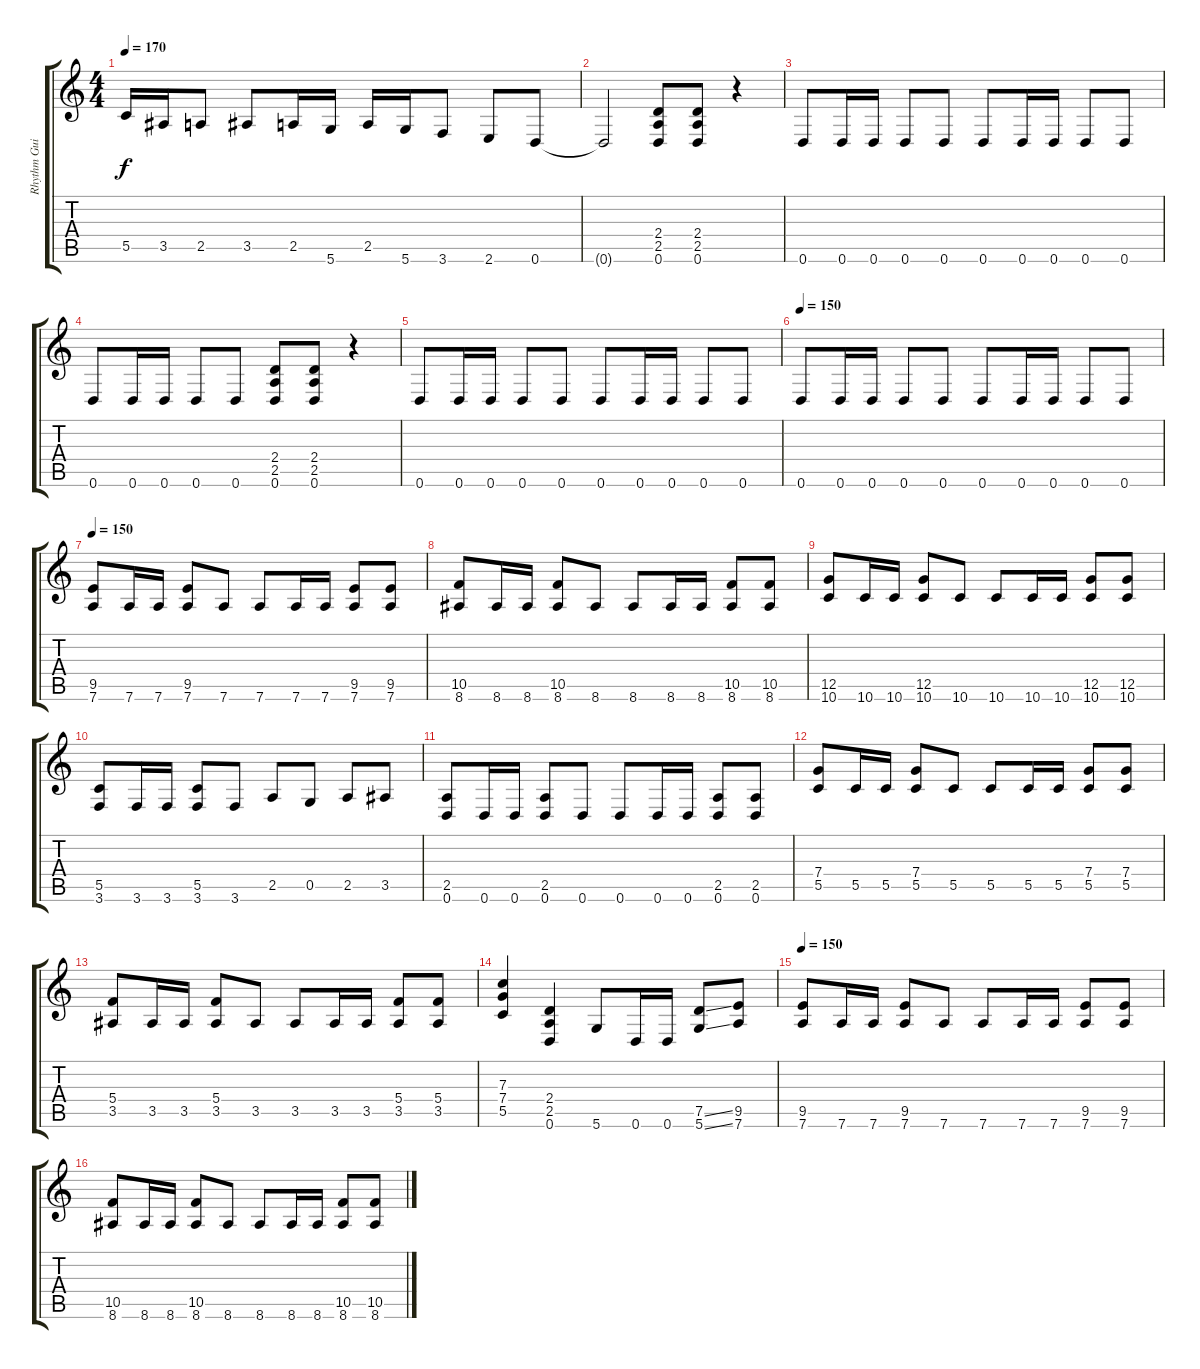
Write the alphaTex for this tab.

\track ("Rhythm Guitar" "Rhythm Gui") {instrument distortionguitar}
\staff {score tabs}
\tuning (D4 A3 F3 C3 G2 D2) {hide}
\ts (4 4)
\tempo 170
\clef g2
\ks c
5.5.16{dy f} 3.5.16 2.5.8 3.5.8 2.5.16 5.6.16 2.5.16 5.6.16 3.6.8 2.6.8 0.6.8 |
0.6{t}.2 (2.4 2.5 0.6).8 (2.4 2.5 0.6).8 r.4 |
0.6.8 0.6.16 0.6.16 0.6.8 0.6.8 0.6.8 0.6.16 0.6.16 0.6.8 0.6.8 |
0.6.8 0.6.16 0.6.16 0.6.8 0.6.8 (2.4 2.5 0.6).8 (2.4 2.5 0.6).8 r.4 |
0.6.8 0.6.16 0.6.16 0.6.8 0.6.8 0.6.8 0.6.16 0.6.16 0.6.8 0.6.8 |
\tempo 150
0.6.8 0.6.16 0.6.16 0.6.8 0.6.8 0.6.8 0.6.16 0.6.16 0.6.8 0.6.8 |
\tempo 150
(9.5 7.6).8{volume 12} 7.6.16 7.6.16 (9.5 7.6).8 7.6.8 7.6.8 7.6.16 7.6.16 (9.5 7.6).8 (9.5 7.6).8 |
(10.5 8.6).8 8.6.16 8.6.16 (10.5 8.6).8 8.6.8 8.6.8 8.6.16 8.6.16 (10.5 8.6).8 (10.5 8.6).8 |
(12.5 10.6).8 10.6.16 10.6.16 (12.5 10.6).8 10.6.8 10.6.8 10.6.16 10.6.16 (12.5 10.6).8 (12.5 10.6).8 |
(5.5 3.6).8 3.6.16 3.6.16 (5.5 3.6).8 3.6.8 2.5.8 0.5.8 2.5.8 3.5.8 |
(2.5 0.6).8{volume 12} 0.6.16 0.6.16 (2.5 0.6).8 0.6.8 0.6.8 0.6.16 0.6.16 (2.5 0.6).8 (2.5 0.6).8 |
(7.4 5.5).8 5.5.16 5.5.16 (7.4 5.5).8 5.5.8 5.5.8 5.5.16 5.5.16 (7.4 5.5).8 (7.4 5.5).8 |
(5.4 3.5).8 3.5.16 3.5.16 (5.4 3.5).8 3.5.8 3.5.8 3.5.16 3.5.16 (5.4 3.5).8 (5.4 3.5).8 |
(7.3 7.4 5.5).4 (2.4 2.5 0.6).4 5.6.8 0.6.16 0.6.16 (7.5{ss} 5.6{ss}).8 (9.5 7.6).8 |
\tempo 150
(9.5 7.6).8{volume 12} 7.6.16 7.6.16 (9.5 7.6).8 7.6.8 7.6.8 7.6.16 7.6.16 (9.5 7.6).8 (9.5 7.6).8 |
(10.5 8.6).8 8.6.16 8.6.16 (10.5 8.6).8 8.6.8 8.6.8 8.6.16 8.6.16 (10.5 8.6).8 (10.5 8.6).8
